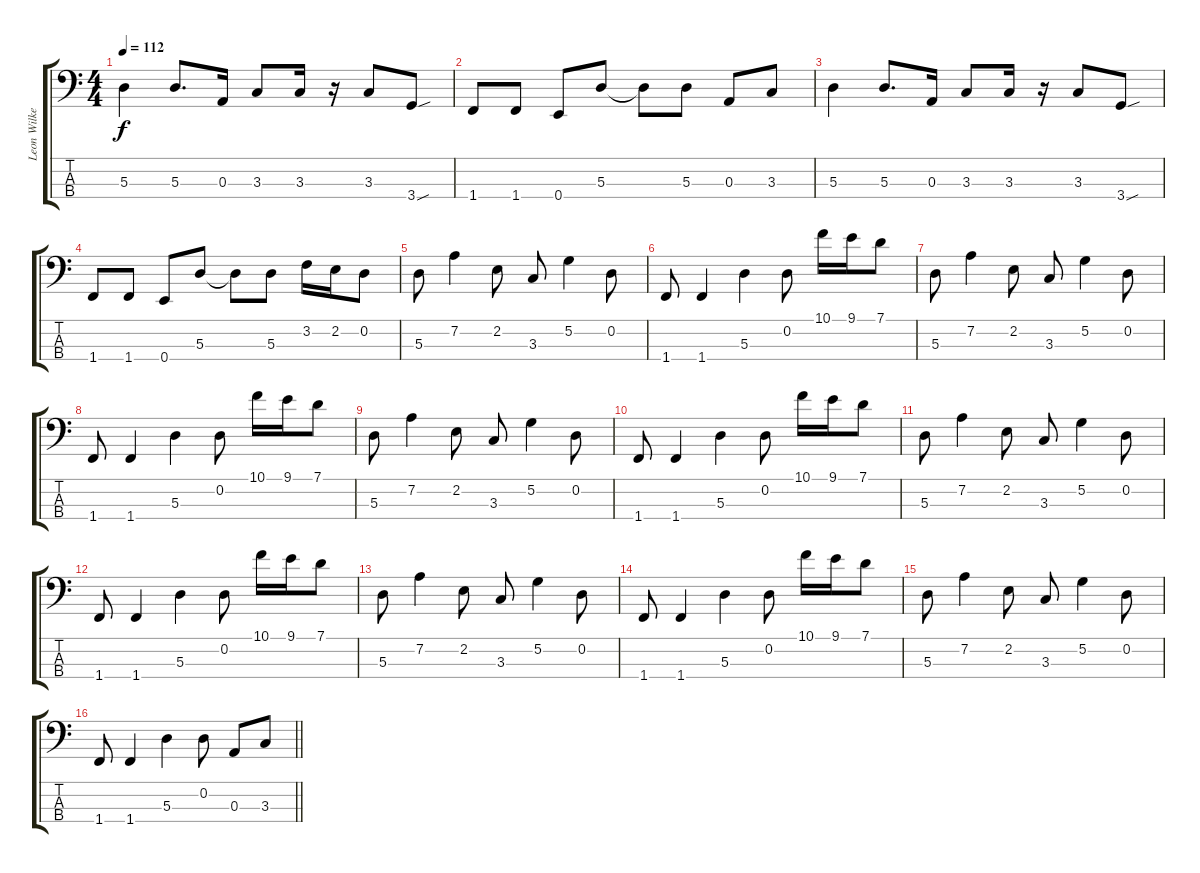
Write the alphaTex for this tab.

\track ("Leon Wilkeson" "Leon Wilke") {instrument electricbasspick}
\staff {score tabs}
\tuning (G2 D2 A1 E1) {hide}
\ts (4 4)
\tempo 112
\clef f4
\ks c
5.3.4{dy f} 5.3.8{d} 0.3.16 3.3.8 3.3.16 r.16 3.3.8 3.4{sou}.8 |
1.4.8 1.4.8 0.4.8 5.3.8 5.3{t}.8 5.3.8 0.3.8 3.3.8 |
5.3.4 5.3.8{d} 0.3.16 3.3.8 3.3.16 r.16 3.3.8 3.4{sou}.8 |
1.4.8 1.4.8 0.4.8 5.3.8 5.3{t}.8 5.3.8 3.2.16 2.2.16 0.2.8 |
5.3.8 7.2.4 2.2.8 3.3.8 5.2.4 0.2.8 |
1.4.8 1.4.4 5.3.4 0.2.8 10.1.16 9.1.16 7.1.8 |
5.3.8 7.2.4 2.2.8 3.3.8 5.2.4 0.2.8 |
1.4.8 1.4.4 5.3.4 0.2.8 10.1.16 9.1.16 7.1.8 |
5.3.8 7.2.4 2.2.8 3.3.8 5.2.4 0.2.8 |
1.4.8 1.4.4 5.3.4 0.2.8 10.1.16 9.1.16 7.1.8 |
5.3.8 7.2.4 2.2.8 3.3.8 5.2.4 0.2.8 |
1.4.8 1.4.4 5.3.4 0.2.8 10.1.16 9.1.16 7.1.8 |
5.3.8 7.2.4 2.2.8 3.3.8 5.2.4 0.2.8 |
1.4.8 1.4.4 5.3.4 0.2.8 10.1.16 9.1.16 7.1.8 |
5.3.8 7.2.4 2.2.8 3.3.8 5.2.4 0.2.8 |
\barLineRight lightlight
1.4.8 1.4.4 5.3.4 0.2.8 0.3.8 3.3.8
